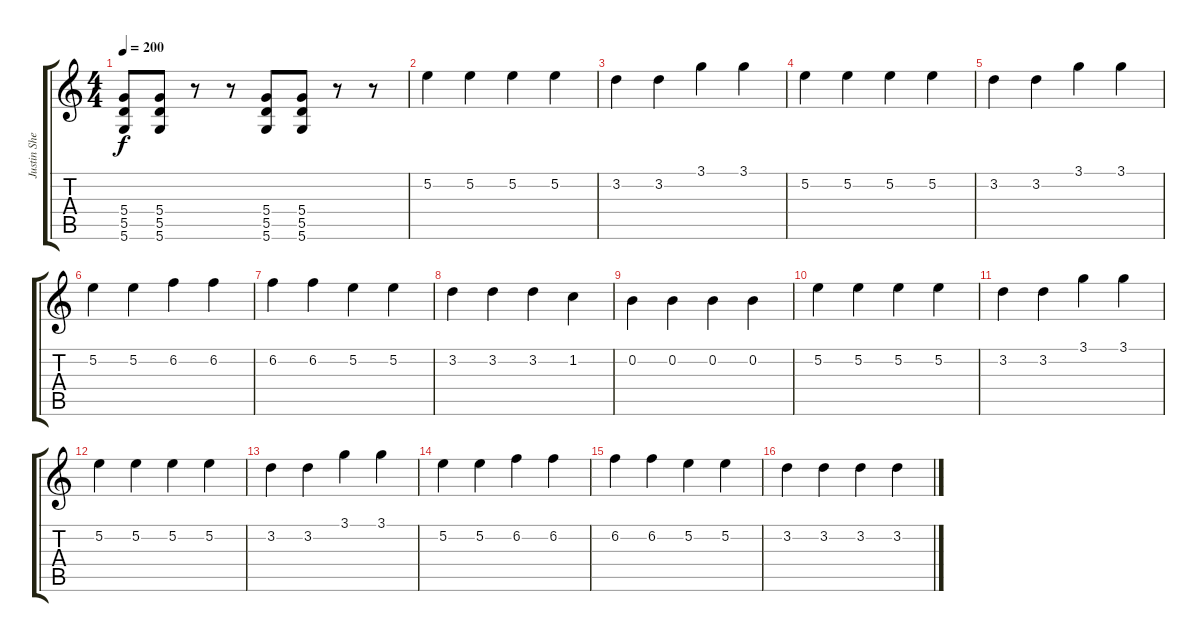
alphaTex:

\track ("Justin Shekoski" "Justin She") {instrument overdrivenguitar}
\staff {score tabs}
\tuning (E4 B3 G3 D3 A2 D2) {hide}
\ts (4 4)
\tempo 200
\clef g2
\ks c
(5.4 5.5 5.6).8{dy f} (5.4 5.5 5.6).8 r.8 r.8 (5.4 5.5 5.6).8 (5.4 5.5 5.6).8 r.8 r.8 |
5.2.4 5.2.4 5.2.4 5.2.4 |
3.2.4 3.2.4 3.1.4 3.1.4 |
5.2.4 5.2.4 5.2.4 5.2.4 |
3.2.4 3.2.4 3.1.4 3.1.4 |
5.2.4 5.2.4 6.2.4 6.2.4 |
6.2.4 6.2.4 5.2.4 5.2.4 |
3.2.4 3.2.4 3.2.4 1.2.4 |
0.2.4 0.2.4 0.2.4 0.2.4 |
5.2.4 5.2.4 5.2.4 5.2.4 |
3.2.4 3.2.4 3.1.4 3.1.4 |
5.2.4 5.2.4 5.2.4 5.2.4 |
3.2.4 3.2.4 3.1.4 3.1.4 |
5.2.4 5.2.4 6.2.4 6.2.4 |
6.2.4 6.2.4 5.2.4 5.2.4 |
3.2.4 3.2.4 3.2.4 3.2.4
